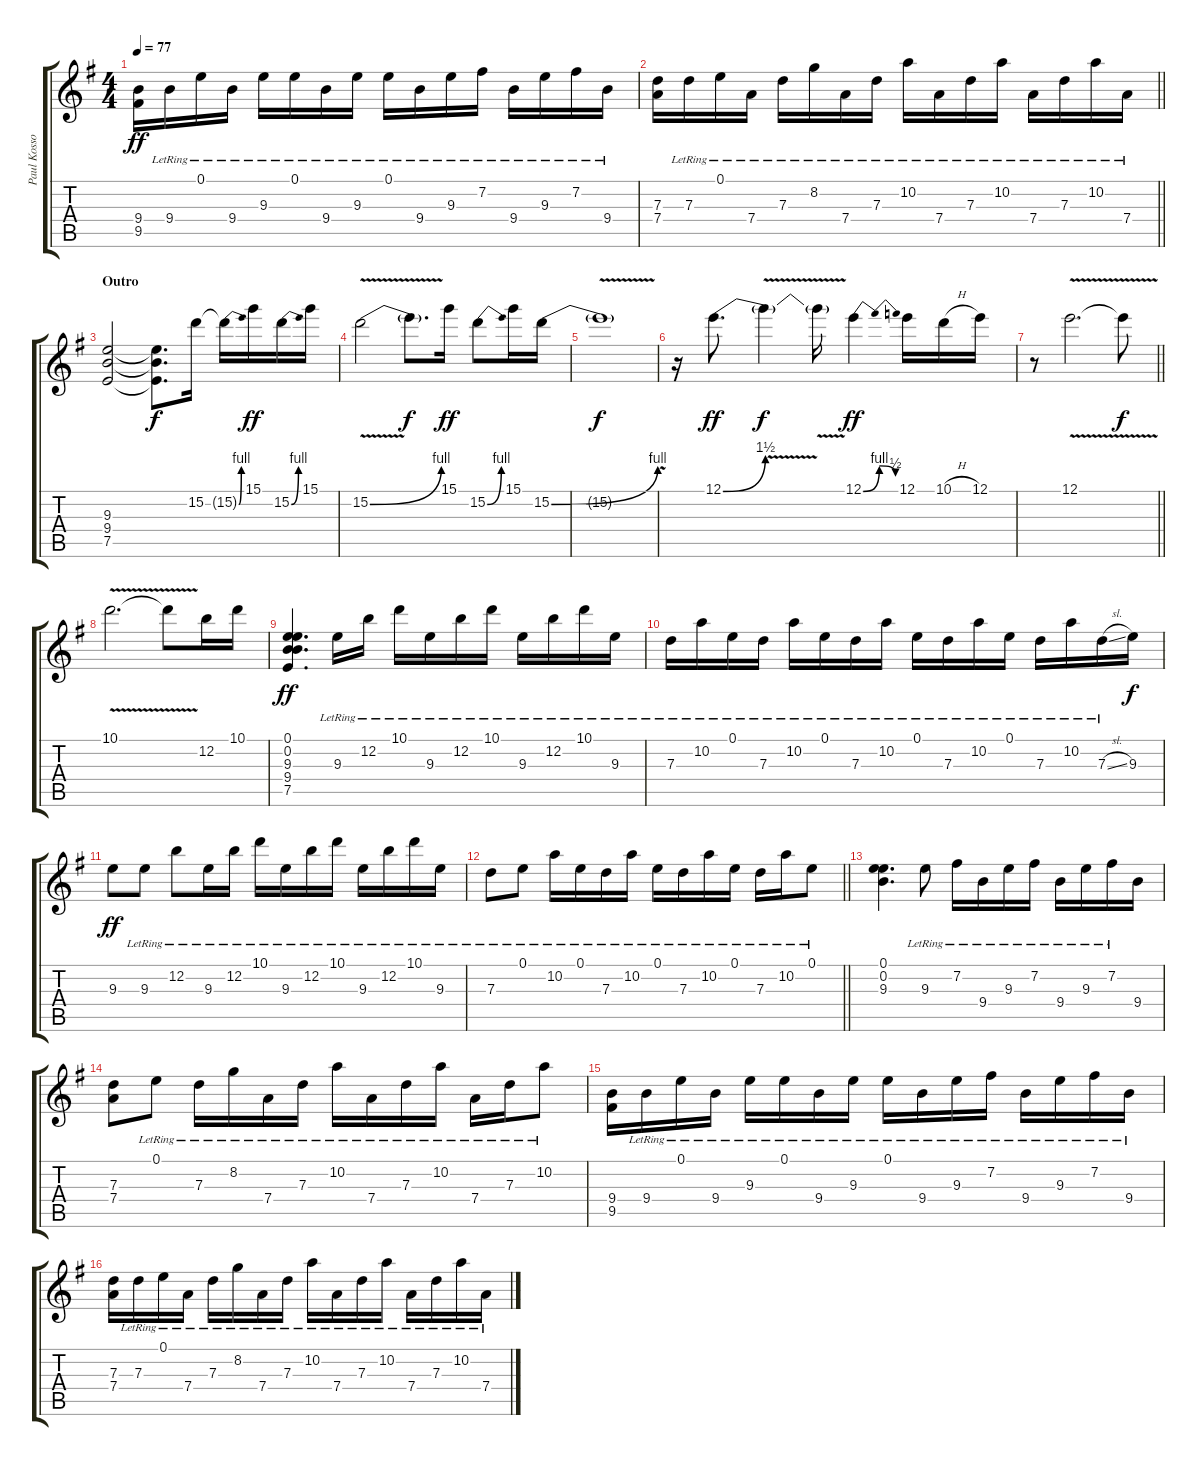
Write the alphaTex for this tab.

\track ("Paul Kossoff" "Paul Kosso") {instrument overdrivenguitar}
\staff {score tabs}
\tuning (E4 B3 G3 D3 A2 E2) {hide}
\ts (4 4)
\tempo 77
\clef g2
\ks g
(9.4 9.5).16{dy ff} 9.4{lr}.16 0.1{lr}.16 9.4{lr}.16 9.3{lr}.16 0.1{lr}.16 9.4{lr}.16 9.3{lr}.16 0.1{lr}.16 9.4{lr}.16 9.3{lr}.16 7.2{lr}.16 9.4{lr}.16 9.3{lr}.16 7.2{lr}.16 9.4{lr}.16 |
\barLineRight lightlight
(7.3 7.4).16 7.3{lr}.16 0.1{lr}.16 7.4{lr}.16 7.3{lr}.16 8.2{lr}.16 7.4{lr}.16 7.3{lr}.16 10.2{lr}.16 7.4{lr}.16 7.3{lr}.16 10.2{lr}.16 7.4{lr}.16 7.3{lr}.16 10.2{lr}.16 7.4{lr}.16 |
\section ("" "Outro")
(9.3 9.4 7.5).2 (9.3{t} 9.4{t} 7.5{t}).8{d dy f} 15.2.16 15.2{be (bend 0 0 60 4) t}.16 15.1.16{dy ff} 15.2{be (bend 0 0 60 4)}.16 15.1.16 |
15.2{be (bend 0 0 60 4) v}.2 15.2{t}.8{d dy f} 15.1.16{dy ff} 15.2{be (bend 0 0 60 4)}.8 15.1.16 15.2{be (bend 0 0 60 4)}.16 |
15.2{v t}.1{dy f} |
r.16 12.1{be (bend 0 0 60 6)}.8{d dy ff} 12.1{v t}.4{dy f} 12.1{t}.16 12.1{be (bendrelease 0 0 15 4 53 4 60 2)}.4{dy ff} 12.1.16 10.1{h}.16 12.1.16 |
\barLineRight lightlight
r.8 12.1{v}.2{d} 12.1{t}.8{dy f} |
10.1{v}.2{d} 10.1{t}.8 12.2.16 10.1.16 |
(0.1 0.2 9.3 9.4 7.5).4{d dy ff volume 7} 9.3{lr}.16 12.2{lr}.16 10.1{lr}.16 9.3{lr}.16 12.2{lr}.16 10.1{lr}.16 9.3{lr}.16 12.2{lr}.16 10.1{lr}.16 9.3{lr}.16 |
7.3{lr}.16 10.2{lr}.16 0.1{lr}.16 7.3{lr}.16 10.2{lr}.16 0.1{lr}.16 7.3{lr}.16 10.2{lr}.16 0.1{lr}.16 7.3{lr}.16 10.2{lr}.16 0.1{lr}.16 7.3{lr}.16 10.2{lr}.16 7.3{sl lr}.16 9.3.16{dy f} |
9.3.8{dy ff} 9.3{lr}.8 12.2{lr}.8 9.3{lr}.16 12.2{lr}.16 10.1{lr}.16 9.3{lr}.16 12.2{lr}.16 10.1{lr}.16 9.3{lr}.16 12.2{lr}.16 10.1{lr}.16 9.3{lr}.16 |
\barLineRight lightlight
7.3{lr}.8 0.1{lr}.8 10.2{lr}.16 0.1{lr}.16 7.3{lr}.16 10.2{lr}.16 0.1{lr}.16 7.3{lr}.16 10.2{lr}.16 0.1{lr}.16 7.3{lr}.16 10.2{lr}.16 0.1{lr}.8 |
(0.1 0.2 9.3).4{d volume 0} 9.3{lr}.8 7.2{lr}.16 9.4{lr}.16 9.3{lr}.16 7.2{lr}.16 9.4{lr}.16 9.3{lr}.16 7.2{lr}.16 9.4.16 |
(7.3 7.4).8 0.1{lr}.8 7.3{lr}.16 8.2{lr}.16 7.4{lr}.16 7.3{lr}.16 10.2{lr}.16 7.4{lr}.16 7.3{lr}.16 10.2{lr}.16 7.4{lr}.16 7.3{lr}.16 10.2{lr}.8 |
(9.4 9.5).16 9.4{lr}.16 0.1{lr}.16 9.4{lr}.16 9.3{lr}.16 0.1{lr}.16 9.4{lr}.16 9.3{lr}.16 0.1{lr}.16 9.4{lr}.16 9.3{lr}.16 7.2{lr}.16 9.4{lr}.16 9.3{lr}.16 7.2{lr}.16 9.4{lr}.16 |
(7.3 7.4).16 7.3{lr}.16 0.1{lr}.16 7.4{lr}.16 7.3{lr}.16 8.2{lr}.16 7.4{lr}.16 7.3{lr}.16 10.2{lr}.16 7.4{lr}.16 7.3{lr}.16 10.2{lr}.16 7.4{lr}.16 7.3{lr}.16 10.2{lr}.16 7.4{lr}.16
